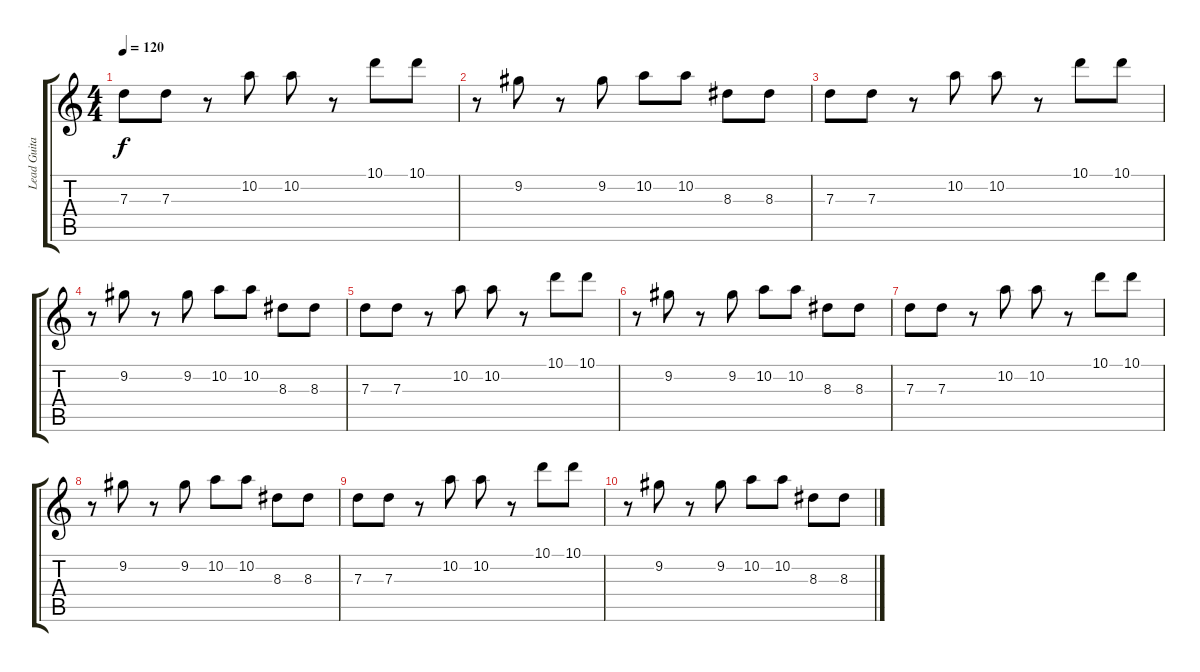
\track ("Lead Guitar" "Lead Guita") {instrument distortionguitar}
\staff {score tabs}
\tuning (E4 B3 G3 D3 A2 E2) {hide}
\ts (4 4)
\tempo 120
\clef g2
\ks c
7.3.8{dy f volume 10} 7.3.8 r.8 10.2.8 10.2.8 r.8 10.1.8 10.1.8 |
r.8 9.2.8 r.8 9.2.8 10.2.8 10.2.8 8.3.8 8.3.8 |
7.3.8{volume 8} 7.3.8 r.8 10.2.8 10.2.8 r.8 10.1.8 10.1.8 |
r.8 9.2.8 r.8 9.2.8 10.2.8 10.2.8 8.3.8 8.3.8 |
7.3.8{volume 6} 7.3.8 r.8 10.2.8 10.2.8 r.8 10.1.8 10.1.8 |
r.8 9.2.8 r.8 9.2.8 10.2.8 10.2.8 8.3.8 8.3.8 |
7.3.8{volume 4} 7.3.8 r.8 10.2.8 10.2.8 r.8 10.1.8 10.1.8 |
r.8 9.2.8 r.8 9.2.8 10.2.8 10.2.8 8.3.8 8.3.8 |
7.3.8{volume 2} 7.3.8 r.8 10.2.8 10.2.8 r.8 10.1.8 10.1.8 |
r.8 9.2.8{volume 1} r.8 9.2.8 10.2.8 10.2.8 8.3.8{volume 0} 8.3.8
